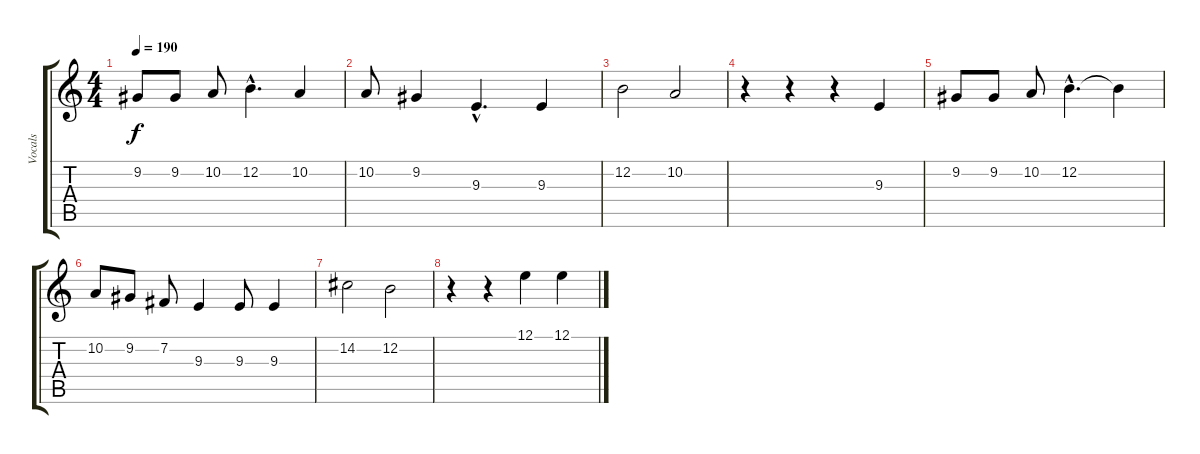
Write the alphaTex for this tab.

\track ("Vocals" "Vocals") {instrument oboe}
\staff {score tabs}
\tuning (E4 B3 G3 D3 A2 E2) {hide}
\ts (4 4)
\tempo 190
\clef g2
\ks c
9.2.8{dy f} 9.2.8 10.2.8 12.2{hac}.4{d} 10.2.4 |
10.2.8 9.2.4 9.3{hac}.4{d} 9.3.4 |
12.2.2 10.2.2 |
r.4 r.4 r.4 9.3.4 |
9.2.8 9.2.8 10.2.8 12.2{hac}.4{d} 12.2{t}.4 |
10.2.8 9.2.8 7.2.8 9.3.4 9.3.8 9.3.4 |
14.2.2 12.2.2 |
r.4 r.4 12.1.4 12.1.4
